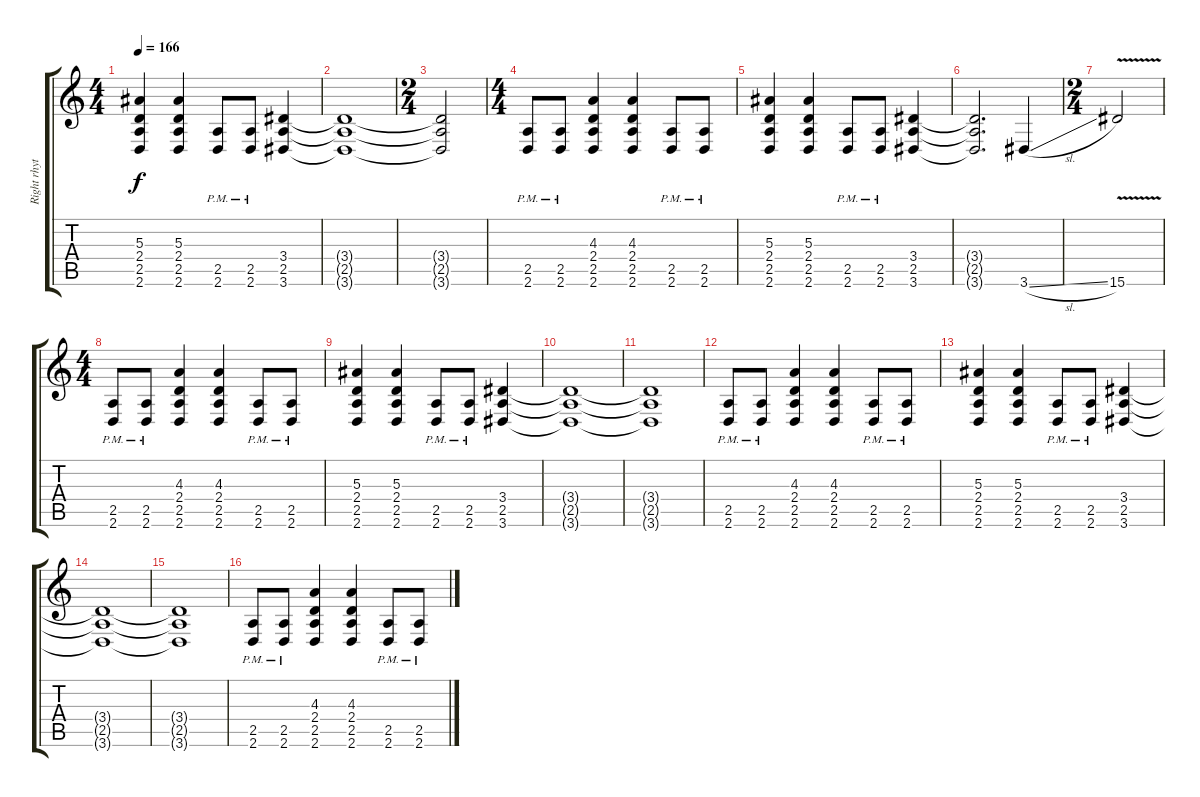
\track ("Right rhythm" "Right rhyt") {instrument overdrivenguitar}
\staff {score tabs}
\tuning (D4 A3 F3 C3 G2 C2) {hide}
\ts (4 4)
\tempo 166
\clef g2
\ks c
(5.3 2.4 2.5 2.6).4{dy f} (5.3 2.4 2.5 2.6).4 (2.5{pm} 2.6{pm}).8 (2.5{pm} 2.6{pm}).8 (3.4 2.5 3.6).4 |
(3.4{t} 2.5{t} 3.6{t}).1 |
\ts (2 4)
(3.4{t} 2.5{t} 3.6{t}).2 |
\ts (4 4)
(2.5{pm} 2.6{pm}).8 (2.5{pm} 2.6{pm}).8 (4.3 2.4 2.5 2.6).4 (4.3 2.4 2.5 2.6).4 (2.5{pm} 2.6{pm}).8 (2.5{pm} 2.6{pm}).8 |
(5.3 2.4 2.5 2.6).4 (5.3 2.4 2.5 2.6).4 (2.5{pm} 2.6{pm}).8 (2.5{pm} 2.6{pm}).8 (3.4 2.5 3.6).4 |
(3.4{t} 2.5{t} 3.6{t}).2{d} 3.6{sl}.4 |
\ts (2 4)
15.6{v}.2 |
\ts (4 4)
(2.5{pm} 2.6{pm}).8 (2.5{pm} 2.6{pm}).8 (4.3 2.4 2.5 2.6).4 (4.3 2.4 2.5 2.6).4 (2.5{pm} 2.6{pm}).8 (2.5{pm} 2.6{pm}).8 |
(5.3 2.4 2.5 2.6).4 (5.3 2.4 2.5 2.6).4 (2.5{pm} 2.6{pm}).8 (2.5{pm} 2.6{pm}).8 (3.4 2.5 3.6).4 |
(3.4{t} 2.5{t} 3.6{t}).1 |
(3.4{t} 2.5{t} 3.6{t}).1 |
(2.5{pm} 2.6{pm}).8 (2.5{pm} 2.6{pm}).8 (4.3 2.4 2.5 2.6).4 (4.3 2.4 2.5 2.6).4 (2.5{pm} 2.6{pm}).8 (2.5{pm} 2.6{pm}).8 |
(5.3 2.4 2.5 2.6).4 (5.3 2.4 2.5 2.6).4 (2.5{pm} 2.6{pm}).8 (2.5{pm} 2.6{pm}).8 (3.4 2.5 3.6).4 |
(3.4{t} 2.5{t} 3.6{t}).1 |
(3.4{t} 2.5{t} 3.6{t}).1 |
(2.5{pm} 2.6{pm}).8 (2.5{pm} 2.6{pm}).8 (4.3 2.4 2.5 2.6).4 (4.3 2.4 2.5 2.6).4 (2.5{pm} 2.6{pm}).8 (2.5{pm} 2.6{pm}).8
